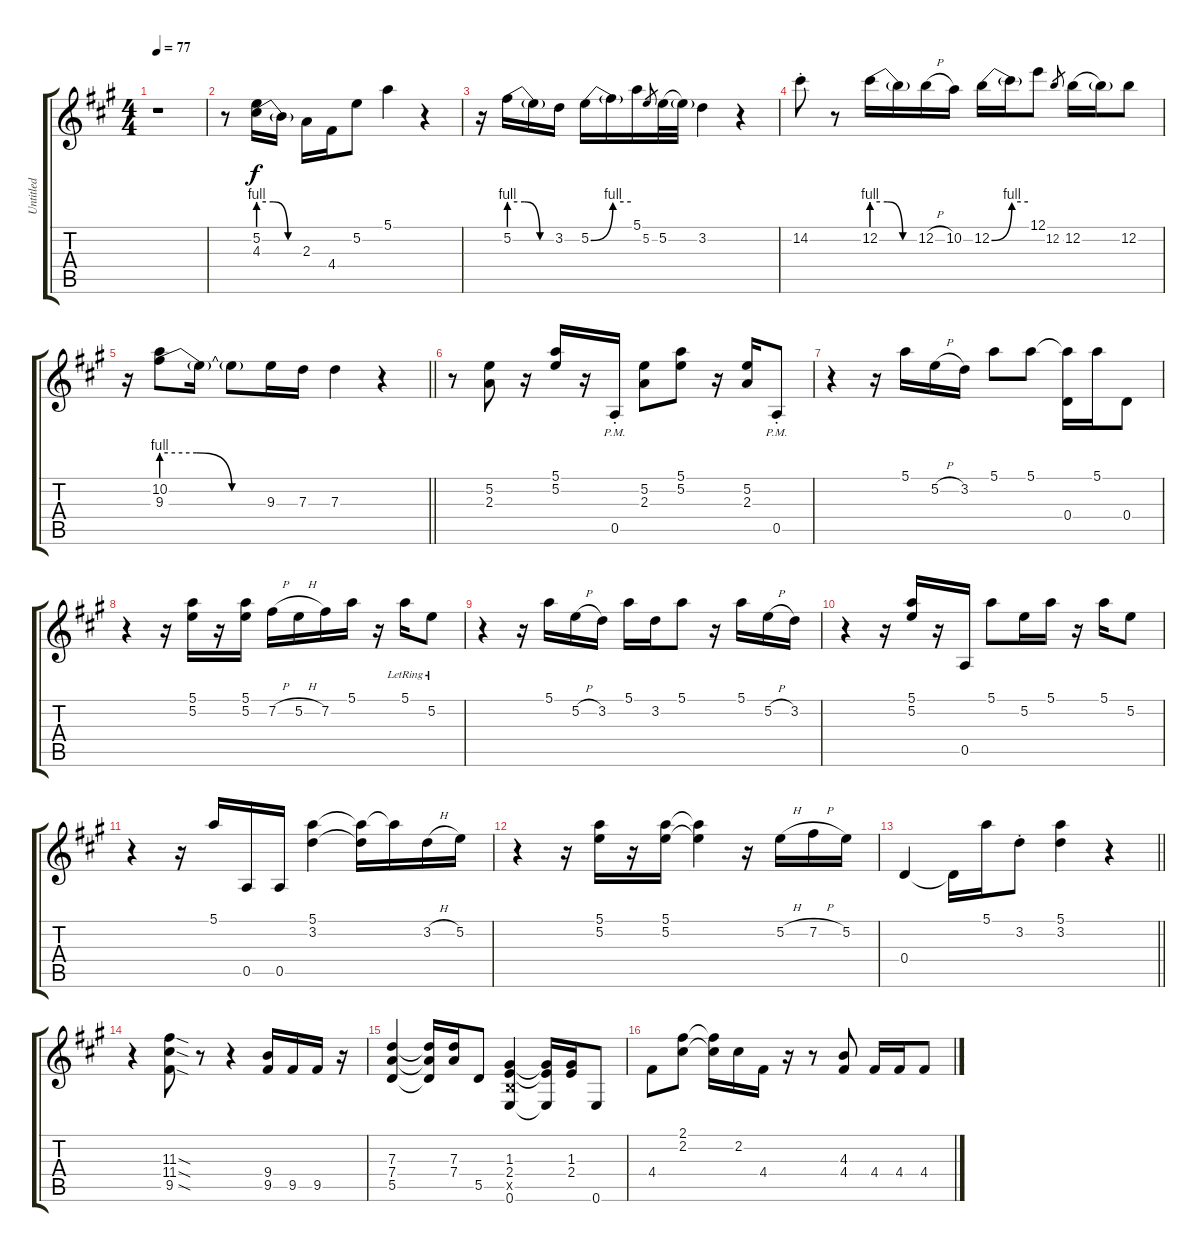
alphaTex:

\track ("Untitled" "Untitled") {instrument distortionguitar}
\staff {score tabs}
\tuning (E4 B3 G3 D3 A2 E2) {hide}
\ts (4 4)
\tempo 77
\clef g2
\ks a
r.1{dy f instrument distortionguitar} |
r.8 (5.2 4.3{be (custom 0 4 20 4 40 0 60 0)}).16 4.3{t}.16 2.3.16 4.4.16 5.2.8 5.1.4 r.4 |
r.16 5.2{be (custom 0 4 20 4 40 0 60 0)}.16 5.2{t}.16 3.2.16 5.2{be (bend 0 0 60 4)}.16 5.2{be (hold 0 4 60 4) t}.16 5.1.16 5.2.8{gr} 5.2{be (hold 40 0 60 0)}.32 5.2{t}.32 3.2.4 r.4 |
14.2{st}.8 r.8 12.2{be (custom 0 4 20 4 40 0 60 0)}.16 12.2{t}.16 12.2{h}.16 10.2.16 12.2{be (bend 0 0 60 4)}.16 12.2{be (hold 0 4 60 4) t}.16 12.1.8 12.2.8{gr} 12.2{be (hold 40 0 60 0)}.16 12.2{t}.16 12.2.8 |
\barLineRight lightlight
r.16 (10.2 9.3{be (custom 0 4 20 4 40 0 60 0)}).8 9.3{t}.16 9.3{t}.8 9.3.16 7.3.16 7.3.4 r.4 |
r.8 (5.2 2.3).8 r.16 (5.1 5.2).16 r.16 0.5{pm st}.16 (5.2 2.3).8 (5.1 5.2).8 r.16 (5.2 2.3).16 0.5{pm st}.8 |
r.4 r.16 5.1.16 5.2{h}.16 3.2.16 5.1.8 5.1.8 (5.1{t} 0.4).16 5.1.16 0.4.8 |
r.4 r.16 (5.1 5.2).16 r.16 (5.1 5.2).16 7.2{h}.16 5.2{h}.16 7.2.16 5.1.16 r.16 5.1{lr}.16 5.2{lr}.8 |
r.4 r.16 5.1.16 5.2{h}.16 3.2.16 5.1.16 3.2.16 5.1.8 r.16 5.1.16 5.2{h}.16 3.2.16 |
r.4 r.16 (5.1 5.2).16 r.16 0.5.16 5.1.8 5.2.16 5.1.16 r.16 5.1.16 5.2.8 |
r.4 r.16 5.1.16 0.5.16 0.5.16 (5.1 3.2).4 (5.1{t} 3.2{t}).16 5.1{t}.16 3.2{h}.16 5.2.16 |
r.4 r.16 (5.1 5.2).16 r.16 (5.1 5.2).16 (5.1{t} 5.2{t}).4 r.16 5.2{h}.16 7.2{h}.16 5.2.16 |
\barLineRight lightlight
0.4.4 0.4{t}.16 5.1.16 3.2{st}.8 (5.1 3.2).4 r.4 |
r.4 (11.3{sod} 11.4{sod} 9.5{sod}).8 r.8 r.4 (9.4 9.5).16 9.5.16 9.5.16 r.16 |
(7.3 7.4 5.5).4 (7.3{t} 7.4{t} 5.5{t}).16 (7.3 7.4).16 5.5.8 (1.3 2.4 2.5{x} 0.6).4 (1.3{t} 2.4{t} 0.6{t}).16 (1.3 2.4).16 0.6.8 |
4.4.8 (2.1 2.2).8 (2.1{t} 2.2{t}).16 2.2.16 4.4.16 r.16 r.8 (4.3 4.4).8 4.4.16 4.4.16 4.4.8
